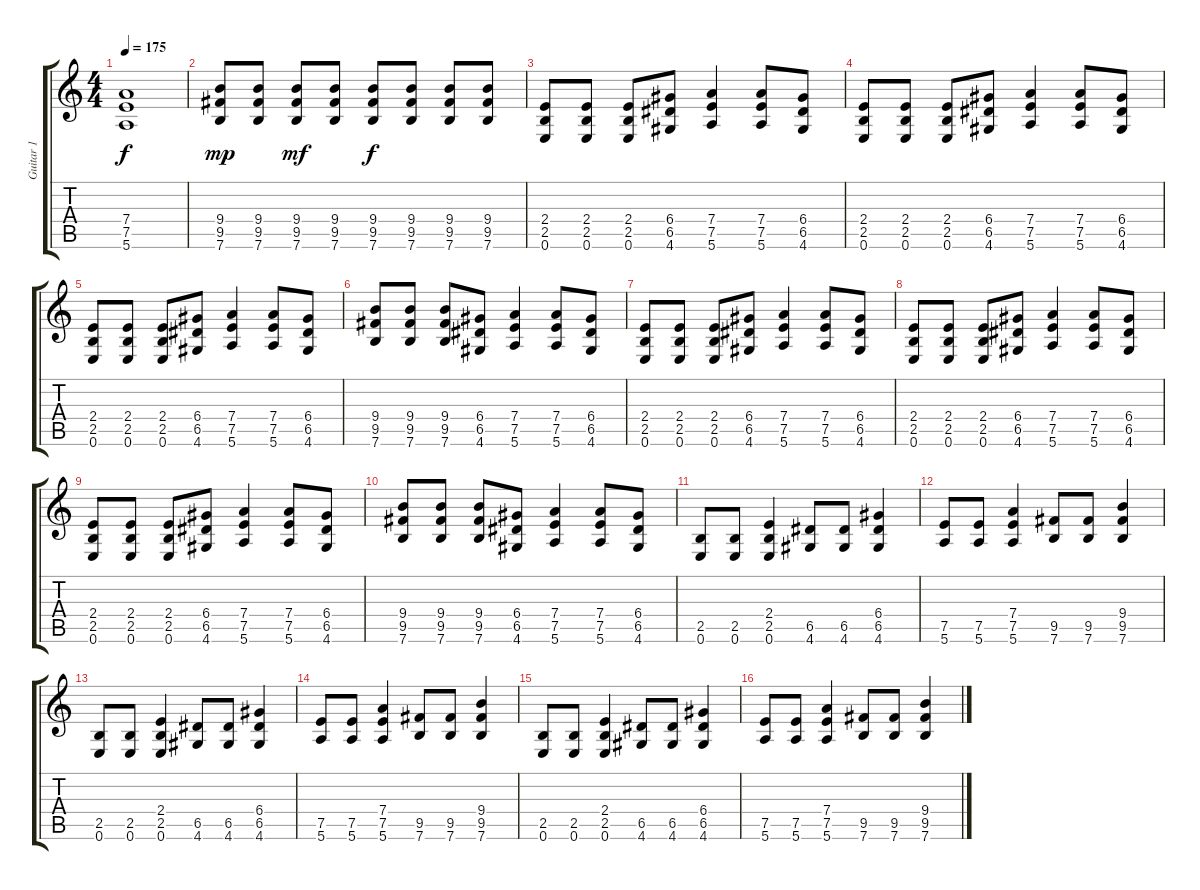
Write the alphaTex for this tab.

\track ("Guitar 1" "Guitar 1") {instrument overdrivenguitar}
\staff {score tabs}
\tuning (E4 B3 G3 D3 A2 E2) {hide}
\ts (4 4)
\tempo 175
\clef g2
\ks c
(7.4 7.5 5.6).1{dy f} |
(9.4 9.5 7.6).8{dy mp} (9.4 9.5 7.6).8 (9.4 9.5 7.6).8{dy mf} (9.4 9.5 7.6).8 (9.4 9.5 7.6).8{dy f} (9.4 9.5 7.6).8 (9.4 9.5 7.6).8 (9.4 9.5 7.6).8 |
(2.4 2.5 0.6).8 (2.4 2.5 0.6).8 (2.4 2.5 0.6).8 (6.4 6.5 4.6).8 (7.4 7.5 5.6).4 (7.4 7.5 5.6).8 (6.4 6.5 4.6).8 |
(2.4 2.5 0.6).8 (2.4 2.5 0.6).8 (2.4 2.5 0.6).8 (6.4 6.5 4.6).8 (7.4 7.5 5.6).4 (7.4 7.5 5.6).8 (6.4 6.5 4.6).8 |
(2.4 2.5 0.6).8 (2.4 2.5 0.6).8 (2.4 2.5 0.6).8 (6.4 6.5 4.6).8 (7.4 7.5 5.6).4 (7.4 7.5 5.6).8 (6.4 6.5 4.6).8 |
(9.4 9.5 7.6).8 (9.4 9.5 7.6).8 (9.4 9.5 7.6).8 (6.4 6.5 4.6).8 (7.4 7.5 5.6).4 (7.4 7.5 5.6).8 (6.4 6.5 4.6).8 |
(2.4 2.5 0.6).8 (2.4 2.5 0.6).8 (2.4 2.5 0.6).8 (6.4 6.5 4.6).8 (7.4 7.5 5.6).4 (7.4 7.5 5.6).8 (6.4 6.5 4.6).8 |
(2.4 2.5 0.6).8 (2.4 2.5 0.6).8 (2.4 2.5 0.6).8 (6.4 6.5 4.6).8 (7.4 7.5 5.6).4 (7.4 7.5 5.6).8 (6.4 6.5 4.6).8 |
(2.4 2.5 0.6).8 (2.4 2.5 0.6).8 (2.4 2.5 0.6).8 (6.4 6.5 4.6).8 (7.4 7.5 5.6).4 (7.4 7.5 5.6).8 (6.4 6.5 4.6).8 |
(9.4 9.5 7.6).8 (9.4 9.5 7.6).8 (9.4 9.5 7.6).8 (6.4 6.5 4.6).8 (7.4 7.5 5.6).4 (7.4 7.5 5.6).8 (6.4 6.5 4.6).8 |
(2.5 0.6).8 (2.5 0.6).8 (2.4 2.5 0.6).4 (6.5 4.6).8 (6.5 4.6).8 (6.4 6.5 4.6).4 |
(7.5 5.6).8 (7.5 5.6).8 (7.4 7.5 5.6).4 (9.5 7.6).8 (9.5 7.6).8 (9.4 9.5 7.6).4 |
(2.5 0.6).8 (2.5 0.6).8 (2.4 2.5 0.6).4 (6.5 4.6).8 (6.5 4.6).8 (6.4 6.5 4.6).4 |
(7.5 5.6).8 (7.5 5.6).8 (7.4 7.5 5.6).4 (9.5 7.6).8 (9.5 7.6).8 (9.4 9.5 7.6).4 |
(2.5 0.6).8 (2.5 0.6).8 (2.4 2.5 0.6).4 (6.5 4.6).8 (6.5 4.6).8 (6.4 6.5 4.6).4 |
(7.5 5.6).8 (7.5 5.6).8 (7.4 7.5 5.6).4 (9.5 7.6).8 (9.5 7.6).8 (9.4 9.5 7.6).4
